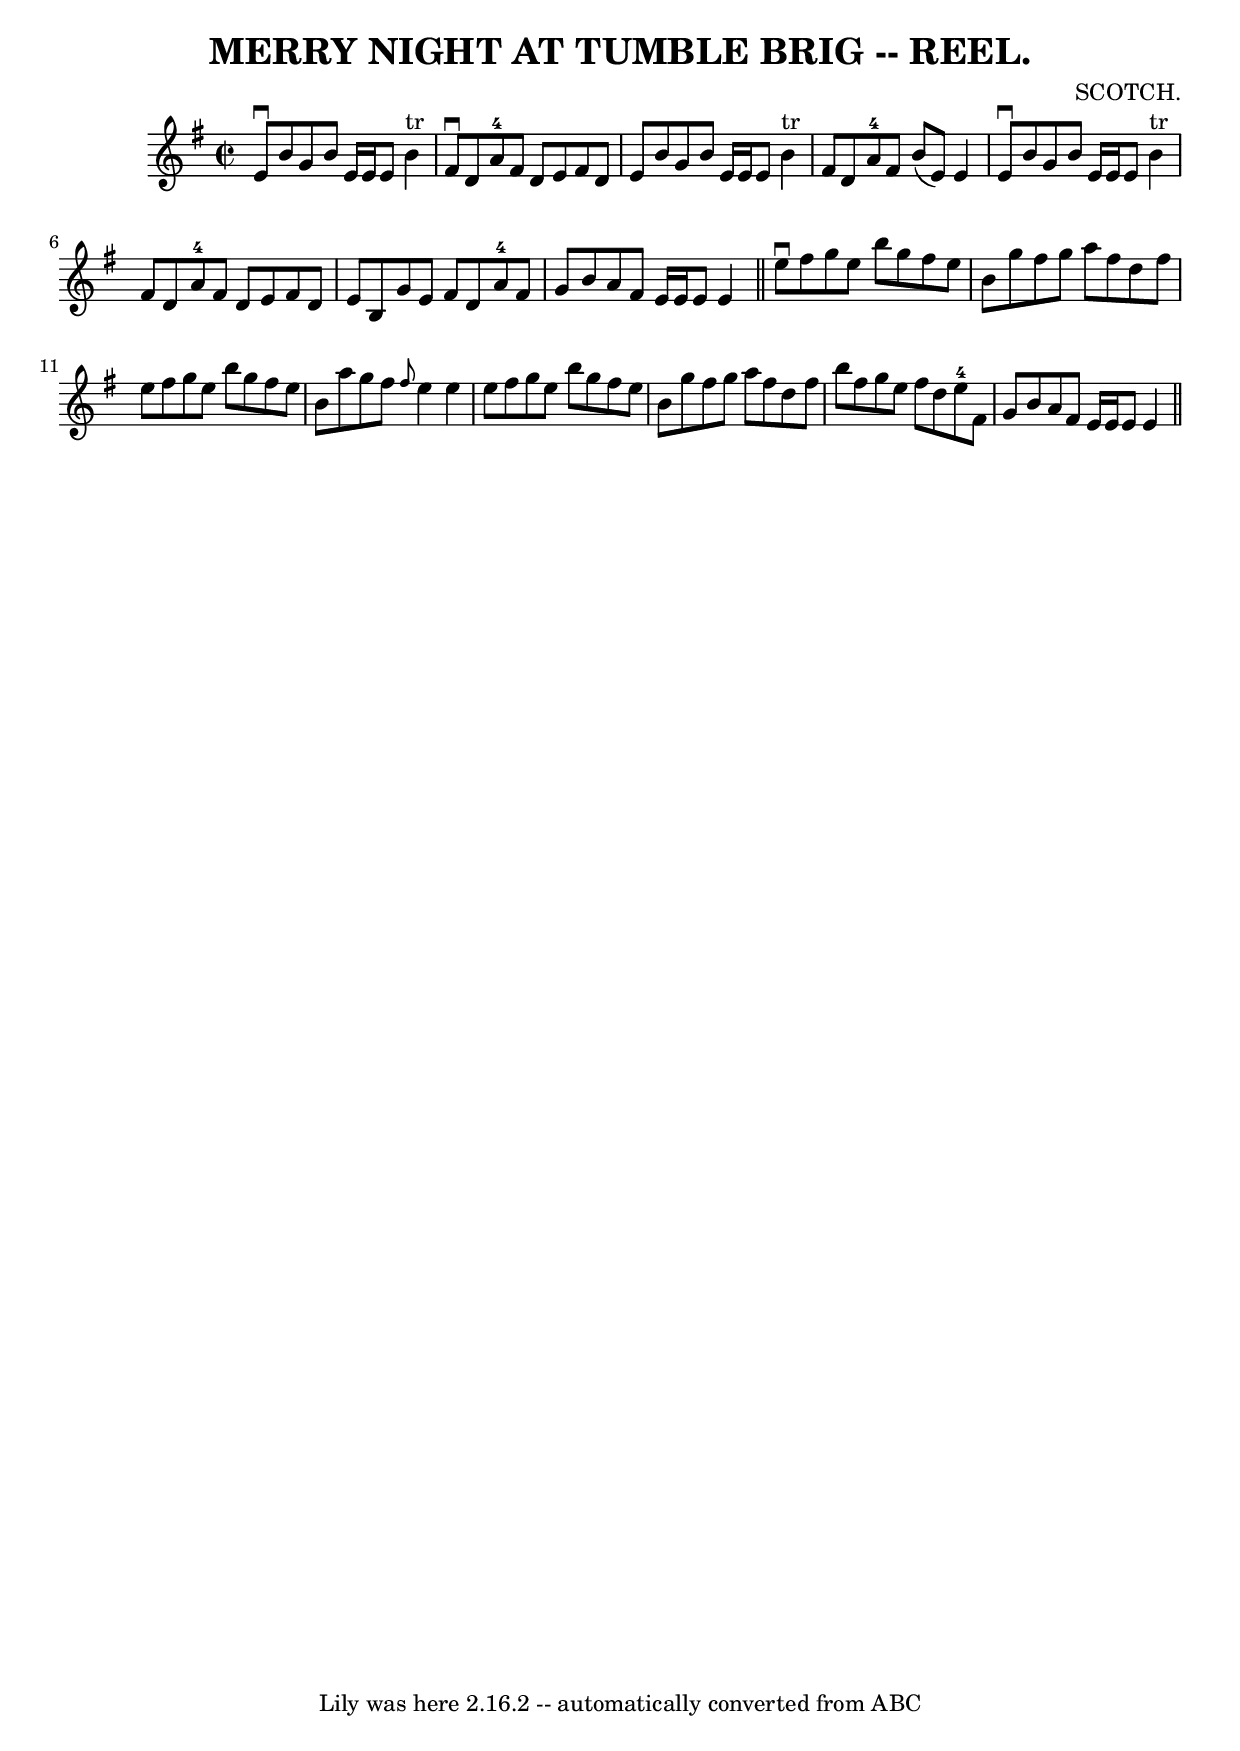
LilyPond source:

\version "2.16.2"
\include "Mammoth.ily"
\header {
  %% book = "Coles"
  composer = "SCOTCH."
  crossRefNumber = "4"
  footnotes = ""
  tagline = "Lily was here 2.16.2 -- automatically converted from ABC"
  title = "MERRY NIGHT AT TUMBLE BRIG -- REEL."

}
voicedefault =  {


  \override Staff.TimeSignature #'style = #'C
  \time 2/2 
  \key e \minor
  e'8^\downbow b'8 g'8 b'8 e'16 e'16    
  e'8 b'4^"tr" |
  fis'8^\downbow d'8 a'8-4 fis'8 d'8  
  e'8 fis'8 d'8  |
  e'8 b'8 g'8 b'8 e'16 e'16    
  e'8 b'4^"tr" |
  fis'8 d'8 a'8-4 fis'8 b'8 (e'8  
  -) e'4  |
  e'8^\downbow b'8 g'8 b'8 e'16 e'16 e'8 
  b'4^"tr" |
  fis'8 d'8 a'8-4 fis'8 d'8 e'8    
  fis'8 d'8  |
  e'8 b8 g'8 e'8 fis'8 d'8 a'8-4   
  fis'8  |
  g'8 b'8 a'8 fis'8 e'16 e'16 e'8 e'4  
  \bar "||" e''8^\downbow fis''8 g''8 e''8 b''8 g''8 fis''8 
  e''8  |
  b'8 g''8 fis''8 g''8 a''8 fis''8 d''8    
  fis''8  |
  e''8 fis''8 g''8 e''8 b''8 g''8 fis''8    
  e''8  |
  b'8 a''8 g''8 fis''8  \grace { fis''8  
			       } e''4    
  e''4  |
  e''8 fis''8 g''8 e''8 b''8 g''8 fis''8    
  e''8  |
  b'8 g''8 fis''8 g''8 a''8 fis''8 d''8    
  fis''8  |
  b''8 fis''8 g''8 e''8 fis''8 d''8 e''8 
  -4 fis'8  |
  g'8 b'8 a'8 fis'8 e'16 e'16 e'8    
  e'4  \bar "||"   

}

\score{
  <<

    \context Staff="default"
    {
      \voicedefault 
      
    }

  >>
  \layout {
    
  }
  \midi {
  }

}
